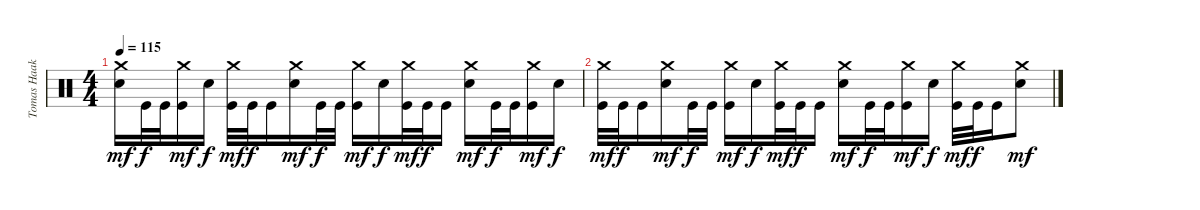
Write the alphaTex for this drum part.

\track ("Tomas Haake" "Tomas Haak") {instrument percussion}
\staff {score}
\articulation defaults
\ts (4 4)
\tempo 115
\clef neutral
\ks c
("Crash medium (hit)" "Snare (hit) 2").16{dy mf} "Kick (hit)".32{dy f} "Kick (hit)".32 ("Crash medium (hit)" "Kick (hit)").16{dy mf} "Snare (hit) 2".16{dy f} ("Crash medium (hit)" "Kick (hit)").32{dy mf} "Kick (hit)".32{dy f} "Kick (hit)".16 ("Crash medium (hit)" "Snare (hit) 2").16{dy mf} "Kick (hit)".32{dy f} "Kick (hit)".32 ("Crash medium (hit)" "Kick (hit)").16{dy mf} "Snare (hit) 2".16{dy f} ("Crash medium (hit)" "Kick (hit)").32{dy mf} "Kick (hit)".32{dy f} "Kick (hit)".16 ("Crash medium (hit)" "Snare (hit) 2").16{dy mf} "Kick (hit)".32{dy f} "Kick (hit)".32 ("Crash medium (hit)" "Kick (hit)").16{dy mf} "Snare (hit) 2".16{dy f} |
("Crash medium (hit)" "Kick (hit)").32{dy mf} "Kick (hit)".32{dy f} "Kick (hit)".16 ("Crash medium (hit)" "Snare (hit) 2").16{dy mf} "Kick (hit)".32{dy f} "Kick (hit)".32 ("Crash medium (hit)" "Kick (hit)").16{dy mf} "Snare (hit) 2".16{dy f} ("Crash medium (hit)" "Kick (hit)").32{dy mf} "Kick (hit)".32{dy f} "Kick (hit)".16 ("Crash medium (hit)" "Snare (hit) 2").16{dy mf} "Kick (hit)".32{dy f} "Kick (hit)".32 ("Crash medium (hit)" "Kick (hit)").16{dy mf} "Snare (hit) 2".16{dy f} ("Crash medium (hit)" "Kick (hit)").32{dy mf} "Kick (hit)".32{dy f} "Kick (hit)".16 ("Crash medium (hit)" "Snare (hit) 2").8{dy mf}
